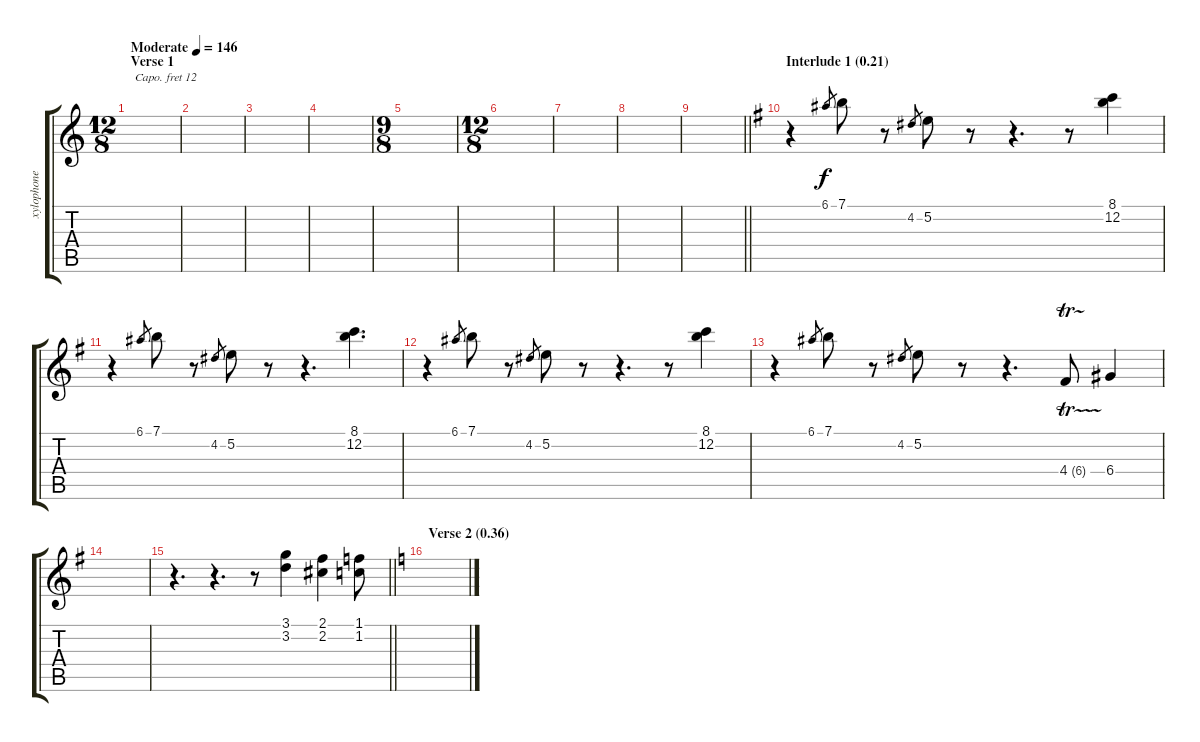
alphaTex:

\track ("xylophone" "xylophone") {instrument xylophone}
\staff {score tabs}
\capo 12
\tuning (E4 B3 G3 D3 A2 E2) {hide}
\ts (12 8)
\section ("" "Verse 1")
\tempo (146 "Moderate")
\clef g2
\ks c
|
|
|
|
\ts (9 8)
|
\ts (12 8)
|
|
|
\barLineRight lightlight
|
\section ("" "Interlude 1 (0.21)")
\ks g
r.4 6.1.8{gr} 7.1.8 r.8 4.2.8{gr} 5.2.8 r.8 r.4{d} r.8 (8.1 12.2).4 |
r.4 6.1.8{gr} 7.1.8 r.8 4.2.8{gr} 5.2.8 r.8 r.4{d} (8.1 12.2).4{d} |
r.4 6.1.8{gr} 7.1.8 r.8 4.2.8{gr} 5.2.8 r.8 r.4{d} r.8 (8.1 12.2).4 |
r.4 6.1.8{gr} 7.1.8 r.8 4.2.8{gr} 5.2.8 r.8 r.4{d} 4.4{tr (6 32)}.8 6.4.4 |
|
\barLineRight lightlight
r.4{d} r.4{d} r.8 (3.1 3.2).4 (2.1 2.2).4 (1.1 1.2).8 |
\section ("" "Verse 2 (0.36)")
\ks c
